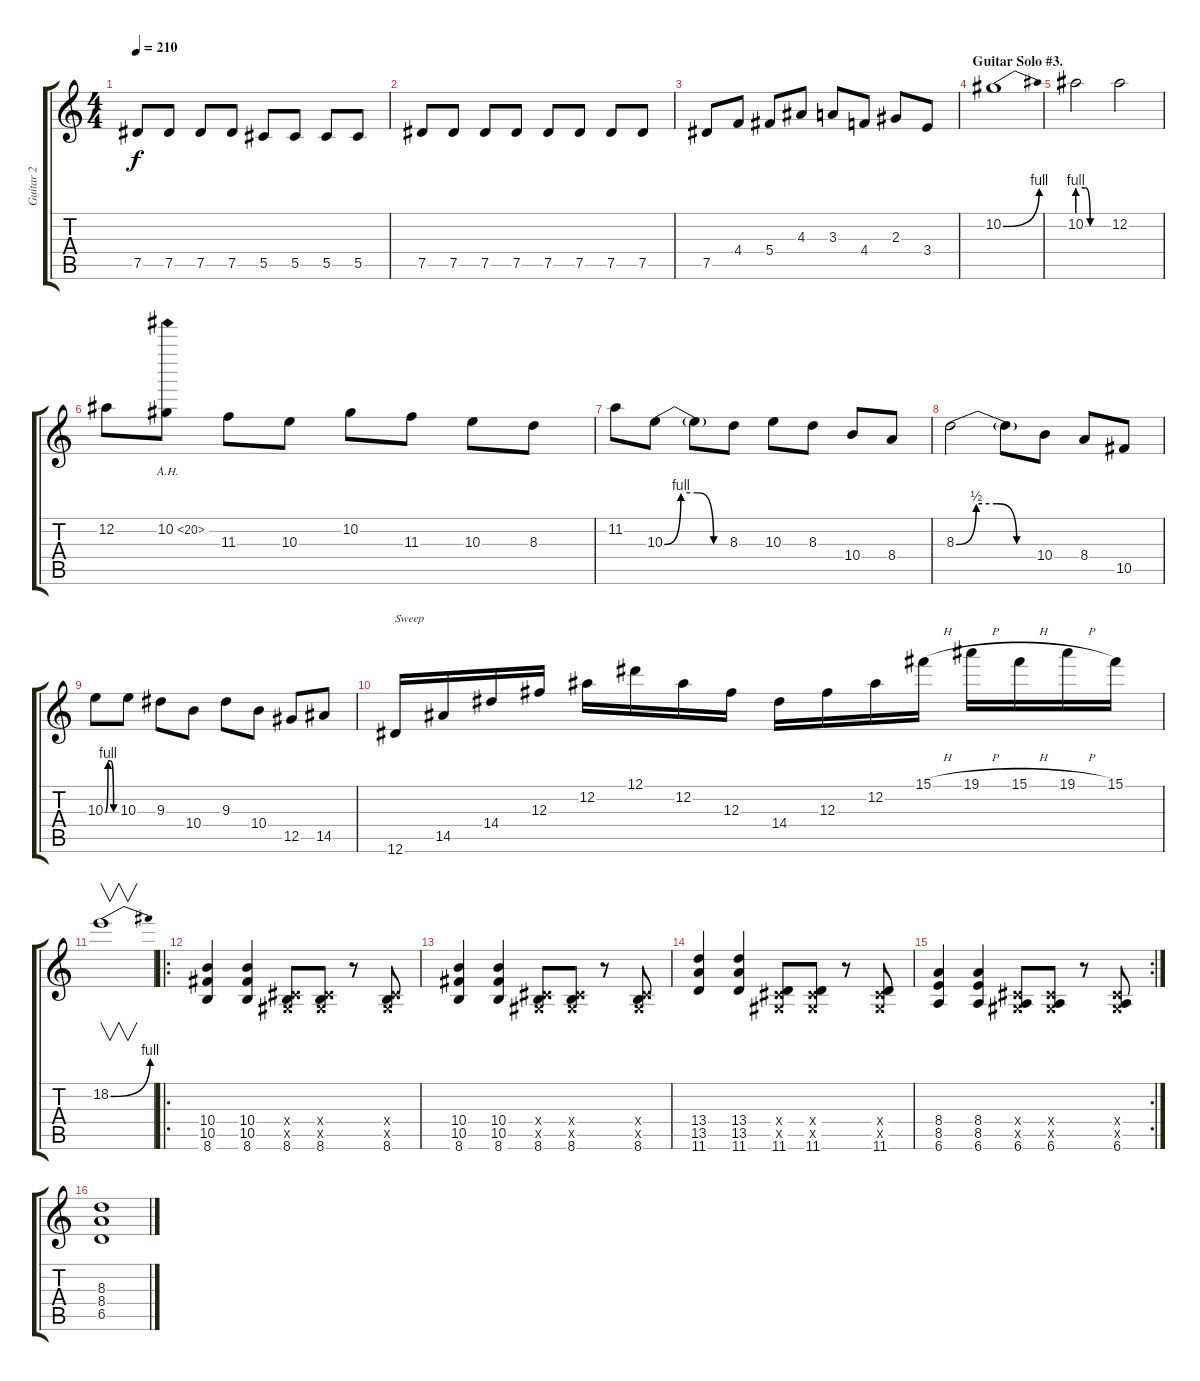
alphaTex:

\track ("Guitar 2" "Guitar 2") {instrument overdrivenguitar}
\staff {score tabs}
\tuning (Eb4 Bb3 Gb3 Db3 Ab2 Eb2) {hide}
\ts (4 4)
\tempo 210
\clef g2
\ks c
7.5.8{dy f} 7.5.8 7.5.8 7.5.8 5.5.8 5.5.8 5.5.8 5.5.8 |
7.5.8 7.5.8 7.5.8 7.5.8 7.5.8 7.5.8 7.5.8 7.5.8 |
7.5.8 4.4.8 5.4.8 4.3.8 3.3.8 4.4.8 2.3.8 3.4.8 |
\section ("" "Guitar Solo #3.")
10.2{be (bend 0 0 60 4)}.1{volume 14} |
10.2{be (custom 0 4 15 4 25 0 40 0 60 0)}.2 12.2.2 |
12.2.8 10.2{ah 10}.8 11.3.8 10.3.8 10.2.8 11.3.8 10.3.8 8.3.8 |
11.2.8 10.3{be (custom 0 0 15 4 30 4 45 0 60 0)}.8 10.3{t}.8 8.3.8 10.3.8 8.3.8 10.4.8 8.4.8 |
8.3{be (custom 0 0 15 2 30 2 45 0 60 0)}.2 8.3{t}.8 10.4.8 8.4.8 10.5.8 |
10.3{be (custom 0 0 15 4 30 4 45 0 60 0)}.8 10.3.8 9.3.8 10.4.8 9.3.8 10.4.8 12.5.8 14.5.8 |
12.6.16{txt "Sweep"} 14.5.16 14.4.16 12.3.16 12.2.16 12.1.16 12.2.16 12.3.16 14.4.16 12.3.16 12.2.16 15.1{h}.16 19.1{h}.16 15.1{h}.16 19.1{h}.16 15.1.16 |
18.2{be (bend 0 0 60 4)}.1{v} |
\ro
(10.4 10.5 8.6).4{volume 11} (10.4 10.5 8.6).4 (0.4{x} 0.5{x} 8.6).8 (0.4{x} 0.5{x} 8.6).8 r.8 (0.4{x} 0.5{x} 8.6).8 |
(10.4 10.5 8.6).4 (10.4 10.5 8.6).4 (0.4{x} 0.5{x} 8.6).8 (0.4{x} 0.5{x} 8.6).8 r.8 (0.4{x} 0.5{x} 8.6).8 |
(13.4 13.5 11.6).4 (13.4 13.5 11.6).4 (0.4{x} 0.5{x} 11.6).8 (0.4{x} 0.5{x} 11.6).8 r.8 (0.4{x} 0.5{x} 11.6).8 |
\rc 2
(8.4 8.5 6.6).4 (8.4 8.5 6.6).4 (0.4{x} 0.5{x} 6.6).8 (0.4{x} 0.5{x} 6.6).8 r.8 (0.4{x} 0.5{x} 6.6).8 |
(8.3 8.4 6.5).1
